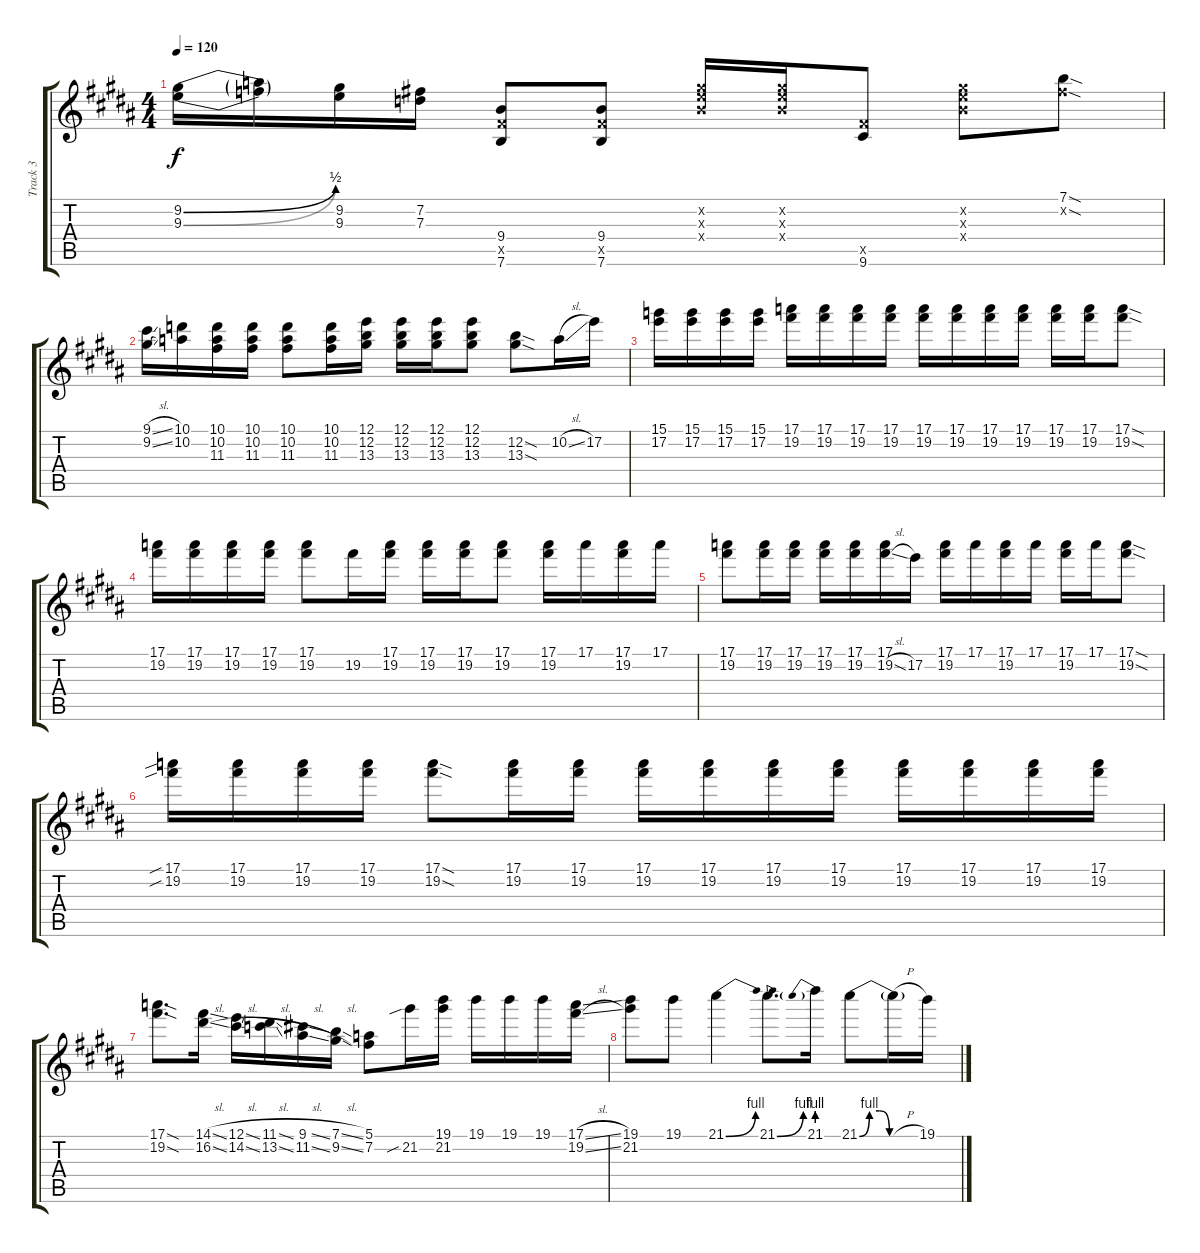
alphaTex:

\track ("Track 3" "Track 3") {instrument electricguitarclean}
\staff {score tabs}
\tuning (E4 B3 G3 D3 A2 E2) {hide}
\ts (4 4)
\tempo 120
\clef g2
\ks b
(9.2{be (bend 0 0 60 2)} 9.3{be (bend 0 0 60 2)}).16{dy f} (9.2{t} 9.3{t}).16 (9.2 9.3).16 (7.2 7.3).16 (9.4 9.5{x} 7.6).8 (9.4 9.5{x} 7.6).8 (9.2{x} 9.3{x} 9.4{x}).16 (9.2{x} 9.3{x} 9.4{x}).16 (9.5{x} 9.6).8 (9.2{x} 9.3{x} 9.4{x}).8 (7.1{sod} 7.2{sod x}).8 |
(9.1{sl} 9.2{sl}).16 (10.1 10.2).16 (10.1 10.2 11.3).16 (10.1 10.2 11.3).16 (10.1 10.2 11.3).8 (10.1 10.2 11.3).16 (12.1 12.2 13.3).16 (12.1 12.2 13.3).16 (12.1 12.2 13.3).16 (12.1 12.2 13.3).8 (12.2{sod} 13.3{sod}).8 10.2{sl}.16 17.2.16 |
(15.1 17.2).16 (15.1 17.2).16 (15.1 17.2).16 (15.1 17.2).16 (17.1 19.2).16 (17.1 19.2).16 (17.1 19.2).16 (17.1 19.2).16 (17.1 19.2).16 (17.1 19.2).16 (17.1 19.2).16 (17.1 19.2).16 (17.1 19.2).16 (17.1 19.2).16 (17.1{sod} 19.2{sod}).8 |
(17.1 19.2).16 (17.1 19.2).16 (17.1 19.2).16 (17.1 19.2).16 (17.1 19.2).8 19.2.16 (17.1 19.2).16 (17.1 19.2).16 (17.1 19.2).16 (17.1 19.2).8 (17.1 19.2).16 17.1.16 (17.1 19.2).16 17.1.16 |
(17.1 19.2).8 (17.1 19.2).16 (17.1 19.2).16 (17.1 19.2).16 (17.1 19.2).16 (17.1 19.2{sl}).16 17.2.16 (17.1 19.2).16 17.1.16 (17.1 19.2).16 17.1.16 (17.1 19.2).16 17.1.16 (17.1{sod} 19.2{sod}).8 |
(17.1{sib} 19.2{sib}).16 (17.1 19.2).16 (17.1 19.2).16 (17.1 19.2).16 (17.1{sod} 19.2{sod}).8 (17.1 19.2).16 (17.1 19.2).16 (17.1 19.2).16 (17.1 19.2).16 (17.1 19.2).16 (17.1 19.2).16 (17.1 19.2).16 (17.1 19.2).16 (17.1 19.2).16 (17.1 19.2).16 |
(17.1{sod} 19.2{sod}).8{d} (14.1{sl} 16.2{sl}).16 (12.1{sl} 14.2{sl}).16 (11.1{sl} 13.2{sl}).16 (9.1{sl} 11.2{sl}).16 (7.1{sl} 9.2{sl}).16 (5.1 7.2).8 21.2{sib}.16 (19.1 21.2).16 19.1.16 19.1.16 19.1.16 (17.1{sl} 19.2{sl}).16 |
(19.1 21.2).8 19.1.8 21.1{be (bend 0 0 60 4)}.4 21.1{be (bend 0 0 60 4)}.8{d} 21.1{be (prebend 0 4 60 4)}.16 21.1{be (custom 0 0 10 4 20 4 30 0 60 0)}.8 21.1{h t}.16 19.1.16
